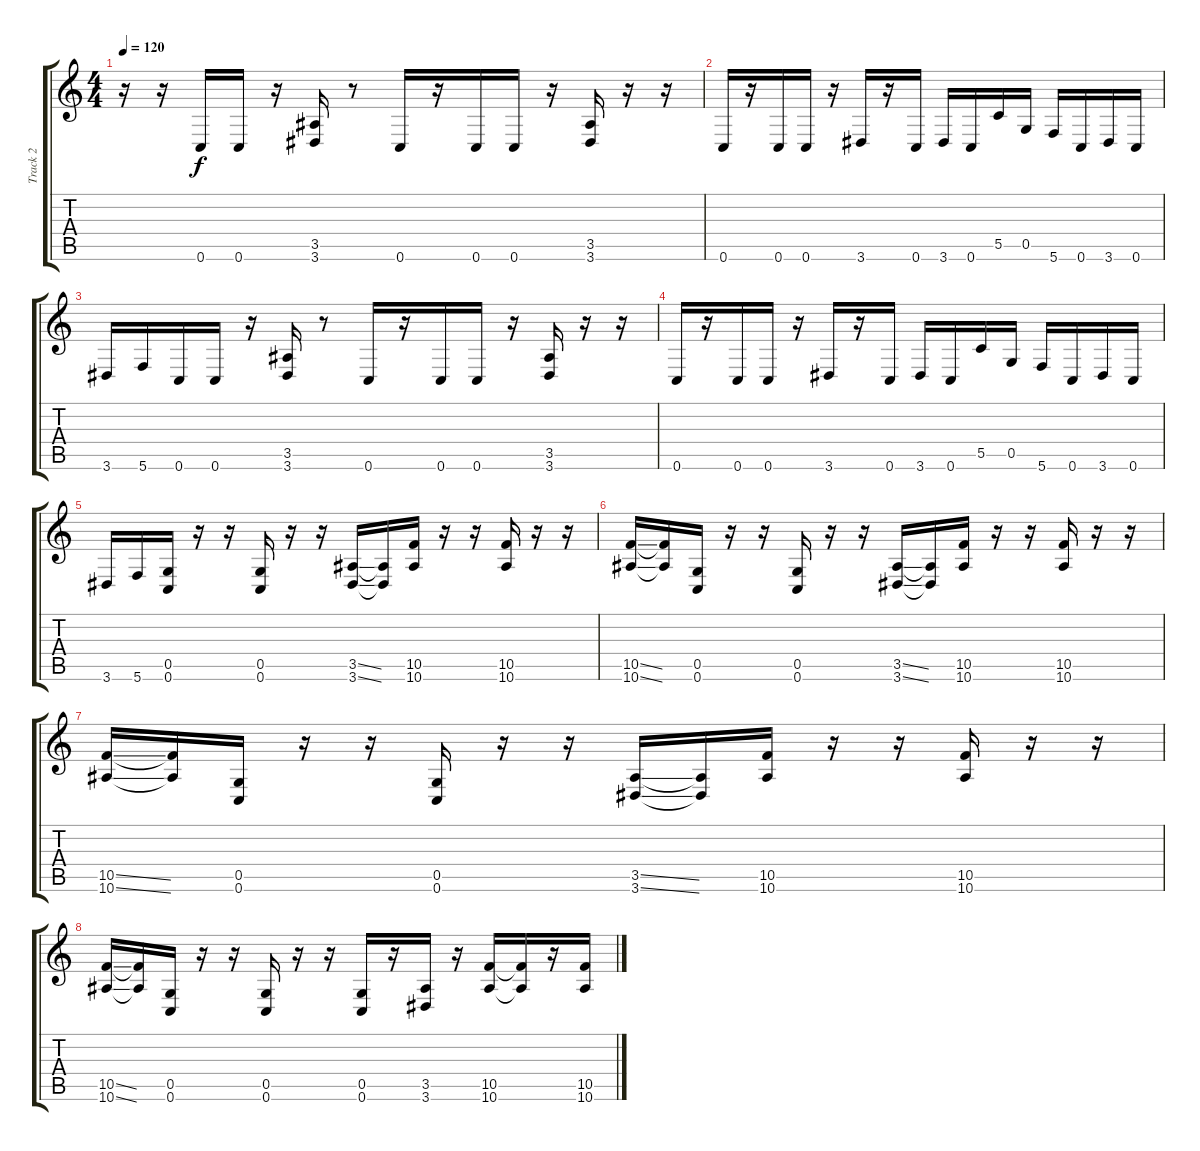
\track ("Track 2" "Track 2") {instrument distortionguitar}
\staff {score tabs}
\tuning (D4 A3 F3 C3 G2 C2) {hide}
\ts (4 4)
\tempo 120
\clef g2
\ks c
r.16{dy mp} r.16 0.6.16{dy f} 0.6.16 r.16 (3.5 3.6).16 r.8 0.6.16 r.16 0.6.16 0.6.16 r.16 (3.5 3.6).16 r.16 r.16 |
0.6.16 r.16 0.6.16 0.6.16 r.16 3.6.16 r.16 0.6.16 3.6.16 0.6.16 5.5.16 0.5.16 5.6.16 0.6.16 3.6.16 0.6.16 |
3.6.16 5.6.16 0.6.16 0.6.16 r.16 (3.5 3.6).16 r.8 0.6.16 r.16 0.6.16 0.6.16 r.16 (3.5 3.6).16 r.16 r.16 |
0.6.16 r.16 0.6.16 0.6.16 r.16 3.6.16 r.16 0.6.16 3.6.16 0.6.16 5.5.16 0.5.16 5.6.16 0.6.16 3.6.16 0.6.16 |
3.6.16 5.6.16 (0.5 0.6).16 r.16 r.16 (0.5 0.6).16 r.16 r.16 (3.5{ss} 3.6{ss}).16 (3.5{t} 3.6{t}).16 (10.5 10.6).16 r.16 r.16 (10.5 10.6).16 r.16 r.16 |
(10.5{ss} 10.6{ss}).16 (10.5{t} 10.6{t}).16 (0.5 0.6).16 r.16 r.16 (0.5 0.6).16 r.16 r.16 (3.5{ss} 3.6{ss}).16 (3.5{t} 3.6{t}).16 (10.5 10.6).16 r.16 r.16 (10.5 10.6).16 r.16 r.16 |
(10.5{ss} 10.6{ss}).16 (10.5{t} 10.6{t}).16 (0.5 0.6).16 r.16 r.16 (0.5 0.6).16 r.16 r.16 (3.5{ss} 3.6{ss}).16 (3.5{t} 3.6{t}).16 (10.5 10.6).16 r.16 r.16 (10.5 10.6).16 r.16 r.16 |
(10.5{ss} 10.6{ss}).16 (10.5{t} 10.6{t}).16 (0.5 0.6).16 r.16 r.16 (0.5 0.6).16 r.16 r.16 (0.5 0.6).16 r.16 (3.5 3.6).16 r.16 (10.5 10.6).16 (10.5{t} 10.6{t}).16 r.16 (10.5 10.6).16
